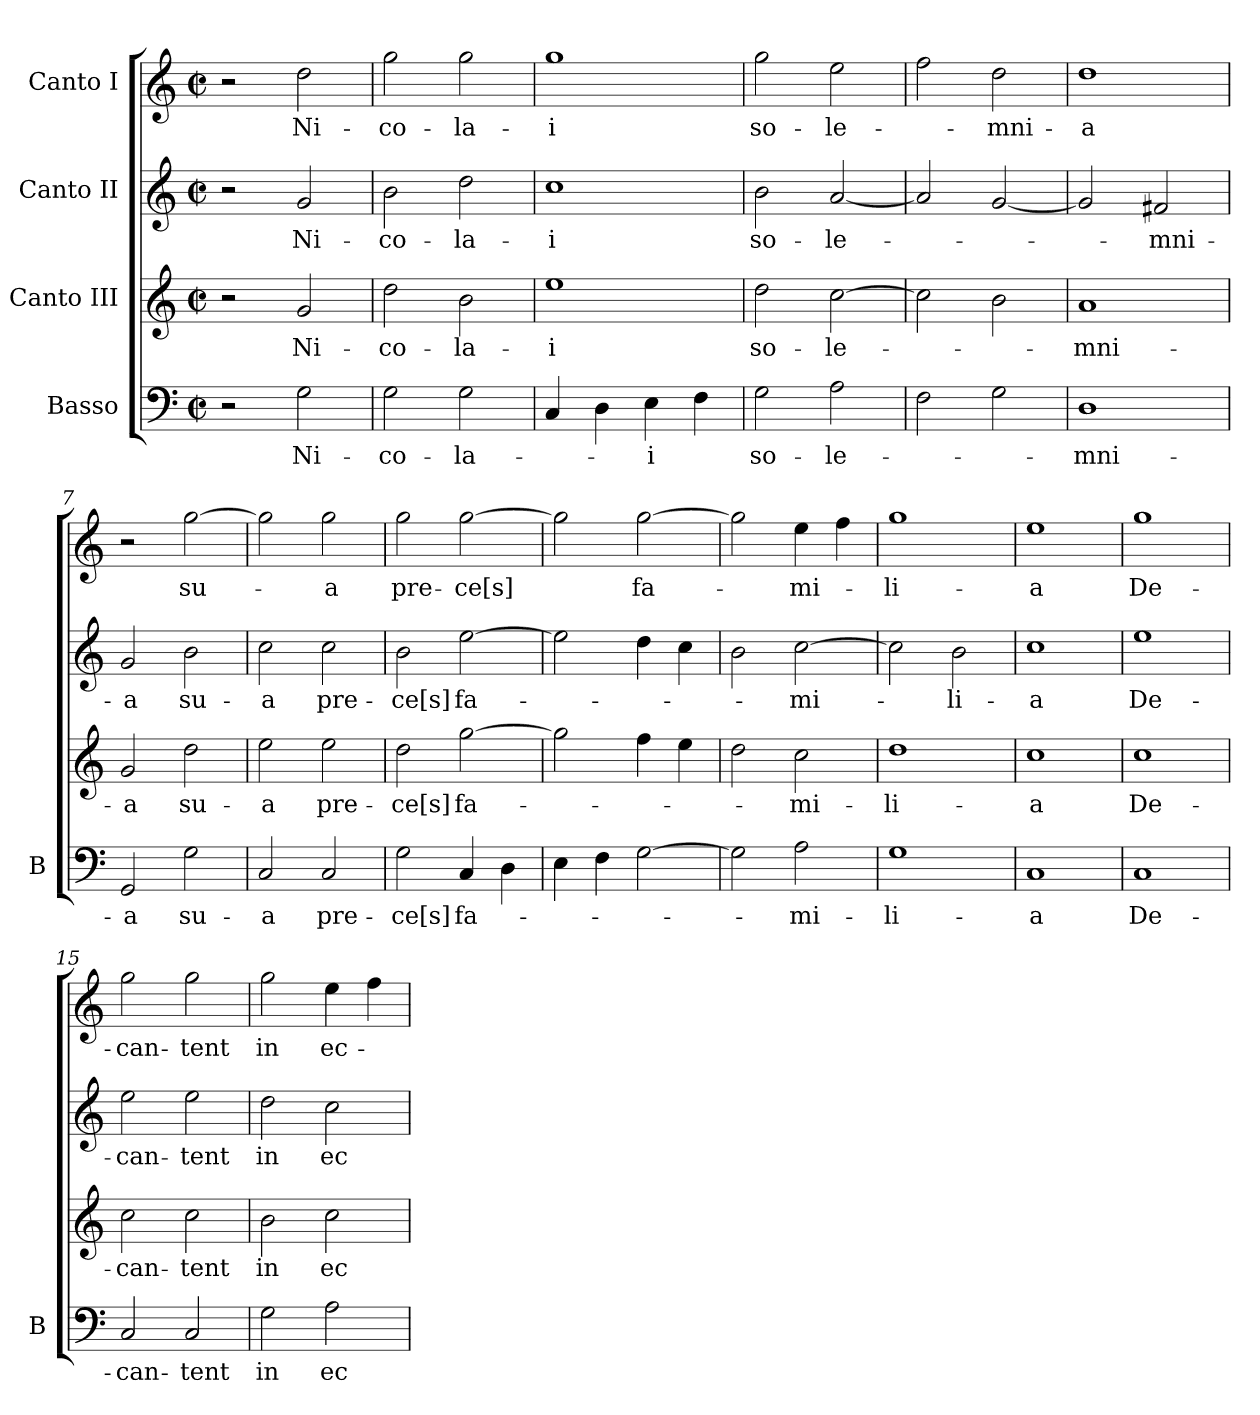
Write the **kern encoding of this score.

**kern	**text	**kern	**text	**kern	**text	**kern	**text
*part4	*part4	*part3	*part3	*part2	*part2	*part1	*part1
*staff4	*staff4	*staff3	*staff3	*staff2	*staff2	*staff1	*staff1
*I"Basso	*	*I"Canto III	*	*I"Canto II	*	*I"Canto I	*
*I'B	*	*	*	*	*	*	*
*clefF4	*	*clefG2	*	*clefG2	*	*clefG2	*
*k[]	*	*k[]	*	*k[]	*	*k[]	*
*M2/2	*	*M2/2	*	*M2/2	*	*M2/2	*
*met(c|)	*	*met(c|)	*	*met(c|)	*	*met(c|)	*
=1	=1	=1	=1	=1	=1	=1	=1
2r	.	2r	.	2r	.	2r	.
2G\	Ni-	2g/	Ni-	2g/	Ni-	2dd\	Ni-
=2	=2	=2	=2	=2	=2	=2	=2
2G\	-co-	2dd\	-co-	2b\	-co-	2gg\	-co-
2G\	-la-	2b\	-la-	2dd\	-la-	2gg\	-la-
=3	=3	=3	=3	=3	=3	=3	=3
4C/	.	1ee	-i	1cc	-i	1gg	-i
4D\	.	.	.	.	.	.	.
4E\	-i	.	.	.	.	.	.
4F\	.	.	.	.	.	.	.
=4	=4	=4	=4	=4	=4	=4	=4
2G\	so-	2dd\	so-	2b\	so-	2gg\	so-
2A\	-le-	[2cc\	-le-	[2a/	-le-	2ee\	-le-
=5	=5	=5	=5	=5	=5	=5	=5
2F\	.	2cc\]	.	2a/]	.	2ff\	.
2G\	.	2b\	.	[2g/	.	2dd\	-mni-
=6	=6	=6	=6	=6	=6	=6	=6
1D	-mni-	1a	-mni-	2g/]	.	1dd	-a
.	.	.	.	2f#X/	-mni-	.	.
=7	=7	=7	=7	=7	=7	=7	=7
2GG/	-a	2g/	-a	2g/	-a	2r	.
2G\	su-	2dd\	su-	2b\	su-	[2gg\	su-
=8	=8	=8	=8	=8	=8	=8	=8
2C/	-a	2ee\	-a	2cc\	-a	2gg\]	.
2C/	pre-	2ee\	pre-	2cc\	pre-	2gg\	-a
=9	=9	=9	=9	=9	=9	=9	=9
2G\	-ce[s]	2dd\	-ce[s]	2b\	-ce[s]	2gg\	pre-
4C/	fa-	[2gg\	fa-	[2ee\	fa-	[2gg\	-ce[s]
4D\	.	.	.	.	.	.	.
=10	=10	=10	=10	=10	=10	=10	=10
4E\	.	2gg\]	.	2ee\]	.	2gg\]	.
4F\	.	.	.	.	.	.	.
[2G\	.	4ff\	.	4dd\	.	[2gg\	fa-
.	.	4ee\	.	4cc\	.	.	.
=11	=11	=11	=11	=11	=11	=11	=11
2G\]	.	2dd\	.	2b\	.	2gg\]	.
2A\	-mi-	2cc\	-mi-	[2cc\	-mi-	4ee\	-mi-
.	.	.	.	.	.	4ff\	.
=12	=12	=12	=12	=12	=12	=12	=12
1G	-li-	1dd	-li-	2cc\]	.	1gg	-li-
.	.	.	.	2b\	-li-	.	.
=13	=13	=13	=13	=13	=13	=13	=13
1C	-a	1cc	-a	1cc	-a	1ee	-a
=14	=14	=14	=14	=14	=14	=14	=14
1C	De-	1cc	De-	1ee	De-	1gg	De-
=15	=15	=15	=15	=15	=15	=15	=15
2C/	-can-	2cc\	-can-	2ee\	-can-	2gg\	-can-
2C/	-tent	2cc\	-tent	2ee\	-tent	2gg\	-tent
=16	=16	=16	=16	=16	=16	=16	=16
2G\	in	2b\	in	2dd\	in	2gg\	in
2A\	ec-	2cc\	ec-	2cc\	ec-	4ee\	ec-
.	.	.	.	.	.	4ff\	.
=	=	=	=	=	=	=	=
*-	*-	*-	*-	*-	*-	*-	*-
